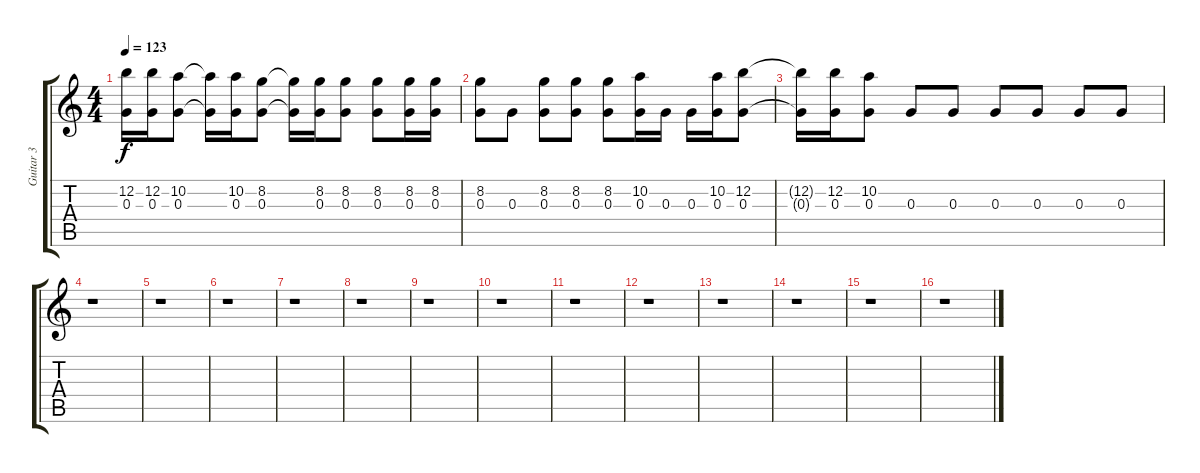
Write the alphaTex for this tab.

\track ("Guitar 3" "Guitar 3") {instrument electricguitarmuted}
\staff {score tabs}
\tuning (E4 B3 G3 D3 A2 E2) {hide}
\ts (4 4)
\tempo 123
\clef g2
\ks c
(12.2{t} 0.3{t}).16{dy f} (12.2 0.3).16 (10.2 0.3).8 (10.2{t} 0.3{t}).16 (10.2 0.3).16 (8.2 0.3).8 (8.2{t} 0.3{t}).16 (8.2 0.3).16 (8.2 0.3).8 (8.2 0.3).8 (8.2 0.3).16 (8.2 0.3).16 |
(8.2 0.3).8 0.3.8 (8.2 0.3).8 (8.2 0.3).8 (8.2 0.3).8 (10.2 0.3).16 0.3.16 0.3.16 (10.2 0.3).16 (12.2 0.3).8 |
(12.2{t} 0.3{t}).16 (12.2 0.3).16 (10.2 0.3).8 0.3.8 0.3.8 0.3.8 0.3.8 0.3.8 0.3.8 |
r.1 |
r.1 |
r.1 |
r.1 |
r.1 |
r.1 |
r.1 |
r.1 |
r.1 |
r.1 |
r.1 |
r.1 |
r.1
